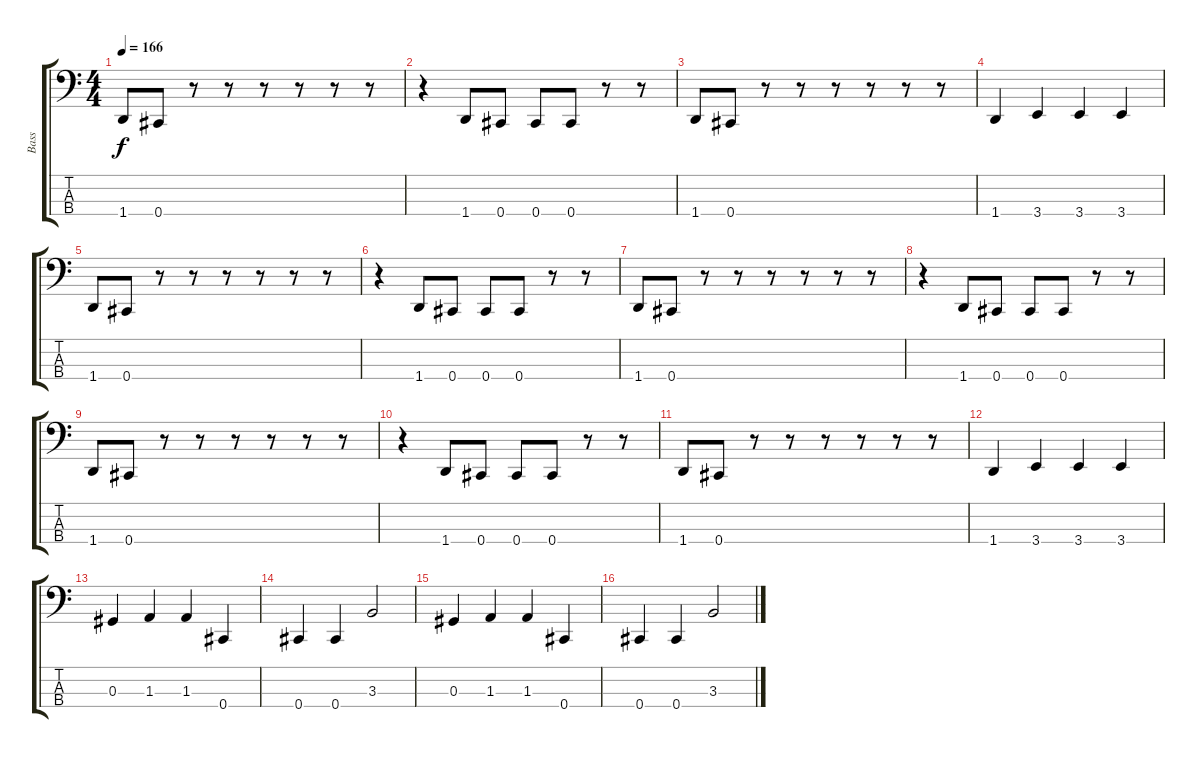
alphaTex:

\track ("Bass" "Bass") {instrument electricbasspick}
\staff {score tabs}
\tuning (Gb2 Db2 Ab1 Db1) {hide}
\ts (4 4)
\tempo 166
\clef f4
\ks c
1.4.8{dy f} 0.4.8 r.8 r.8 r.8 r.8 r.8 r.8 |
r.4 1.4.8 0.4.8 0.4.8 0.4.8 r.8 r.8 |
1.4.8 0.4.8 r.8 r.8 r.8 r.8 r.8 r.8 |
1.4.4 3.4.4 3.4.4 3.4.4 |
1.4.8 0.4.8 r.8 r.8 r.8 r.8 r.8 r.8 |
r.4 1.4.8 0.4.8 0.4.8 0.4.8 r.8 r.8 |
1.4.8 0.4.8 r.8 r.8 r.8 r.8 r.8 r.8 |
r.4 1.4.8 0.4.8 0.4.8 0.4.8 r.8 r.8 |
1.4.8 0.4.8 r.8 r.8 r.8 r.8 r.8 r.8 |
r.4 1.4.8 0.4.8 0.4.8 0.4.8 r.8 r.8 |
1.4.8 0.4.8 r.8 r.8 r.8 r.8 r.8 r.8 |
1.4.4 3.4.4 3.4.4 3.4.4 |
0.3.4 1.3.4 1.3.4 0.4.4 |
0.4.4 0.4.4 3.3.2 |
0.3.4 1.3.4 1.3.4 0.4.4 |
0.4.4 0.4.4 3.3.2
